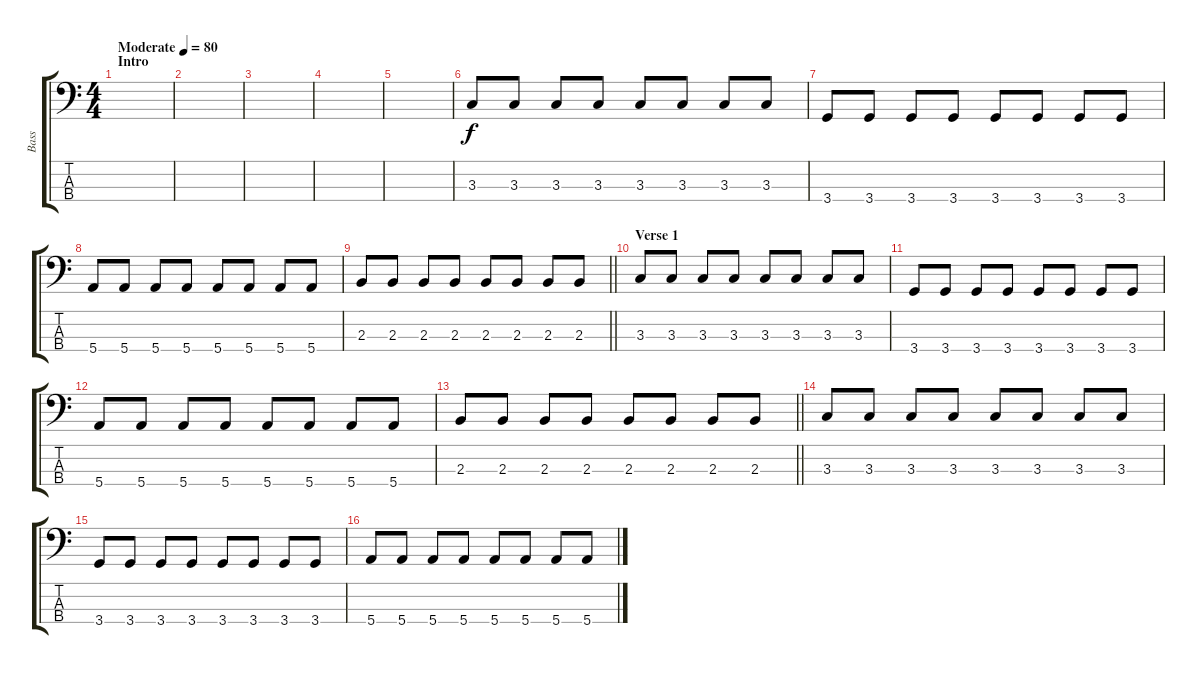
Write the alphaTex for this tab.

\track ("Bass" "Bass") {instrument electricbassfinger}
\staff {score tabs}
\tuning (G2 D2 A1 E1) {hide}
\ts (4 4)
\section ("" "Intro")
\tempo (80 "Moderate")
\clef f4
\ks c
|
|
|
|
|
3.3.8 3.3.8 3.3.8 3.3.8 3.3.8 3.3.8 3.3.8 3.3.8 |
3.4.8 3.4.8 3.4.8 3.4.8 3.4.8 3.4.8 3.4.8 3.4.8 |
5.4.8 5.4.8 5.4.8 5.4.8 5.4.8 5.4.8 5.4.8 5.4.8 |
\barLineRight lightlight
2.3.8 2.3.8 2.3.8 2.3.8 2.3.8 2.3.8 2.3.8 2.3.8 |
\section ("" "Verse 1")
3.3.8 3.3.8 3.3.8 3.3.8 3.3.8 3.3.8 3.3.8 3.3.8 |
3.4.8 3.4.8 3.4.8 3.4.8 3.4.8 3.4.8 3.4.8 3.4.8 |
5.4.8 5.4.8 5.4.8 5.4.8 5.4.8 5.4.8 5.4.8 5.4.8 |
\barLineRight lightlight
2.3.8 2.3.8 2.3.8 2.3.8 2.3.8 2.3.8 2.3.8 2.3.8 |
3.3.8 3.3.8 3.3.8 3.3.8 3.3.8 3.3.8 3.3.8 3.3.8 |
3.4.8 3.4.8 3.4.8 3.4.8 3.4.8 3.4.8 3.4.8 3.4.8 |
5.4.8 5.4.8 5.4.8 5.4.8 5.4.8 5.4.8 5.4.8 5.4.8
